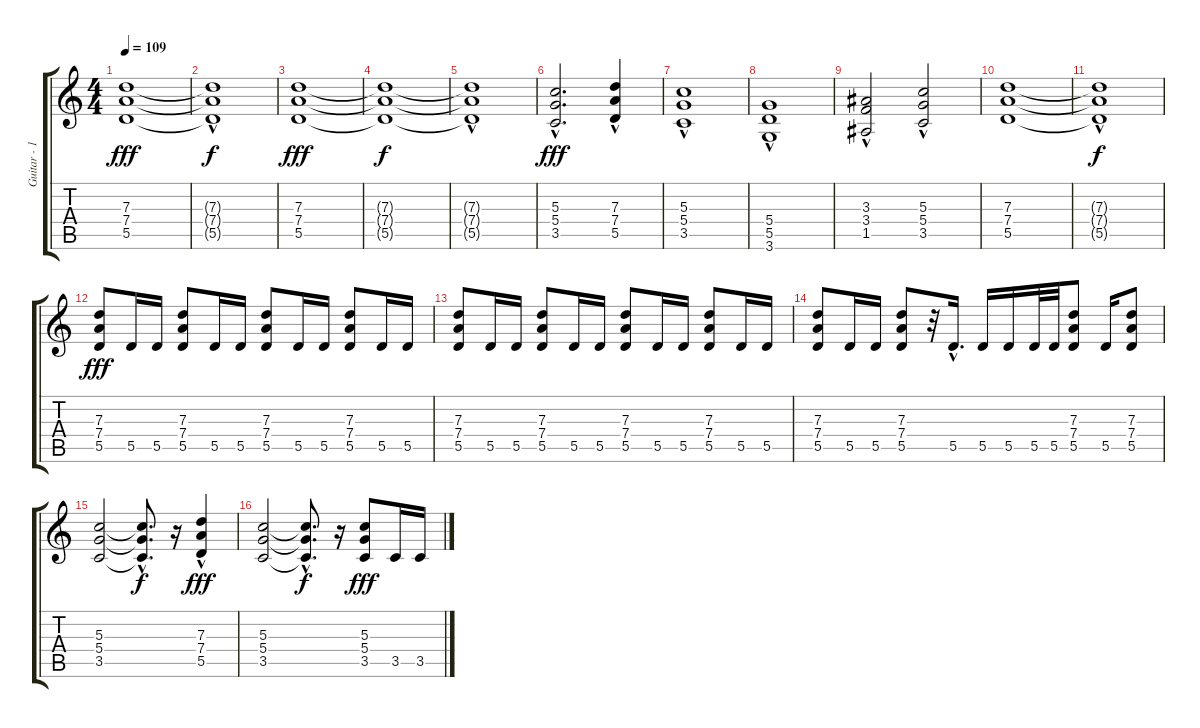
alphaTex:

\track ("Guitar - 1" "Guitar - 1") {instrument overdrivenguitar}
\staff {score tabs}
\tuning (E4 B3 G3 D3 A2 E2) {hide}
\ts (4 4)
\tempo 109
\clef g2
\ks c
(7.3 7.4 5.5).1{dy fff} |
(7.3{hac t} 7.4{hac t} 5.5{t}).1{dy f} |
(7.3 7.4 5.5).1{dy fff} |
(7.3{t} 7.4{t} 5.5{t}).1{dy f} |
(7.3{hac t} 7.4{hac t} 5.5{t}).1 |
(5.3 5.4{hac} 3.5).2{d dy fff} (7.3{hac} 7.4 5.5).4 |
(5.3{hac} 5.4 3.5{hac}).1 |
(5.4{hac} 5.5 3.6{hac}).1 |
(3.3{hac} 3.4{hac} 1.5{hac}).2 (5.3{hac} 5.4 3.5{hac}).2 |
(7.3 7.4 5.5).1 |
(7.3{hac t} 7.4{hac t} 5.5{t}).1{dy f} |
(7.3 7.4 5.5).8{dy fff} 5.5.16 5.5.16 (7.3 7.4 5.5).8 5.5.16 5.5.16 (7.3 7.4 5.5).8 5.5.16 5.5.16 (7.3 7.4 5.5).8 5.5.16 5.5.16 |
(7.3 7.4 5.5).8 5.5.16 5.5.16 (7.3 7.4 5.5).8 5.5.16 5.5.16 (7.3 7.4 5.5).8 5.5.16 5.5.16 (7.3 7.4 5.5).8 5.5.16 5.5.16 |
(7.3 7.4 5.5).8 5.5.16 5.5.16 (7.3 7.4 5.5).8 r.32 5.5{hac}.16{d} 5.5.16 5.5.16 5.5.32 5.5.32 (7.3 7.4 5.5).8 5.5.16 (7.3 7.4 5.5).8 |
(5.3 5.4 3.5).2 (5.3{hac t} 5.4{hac t} 3.5{hac t}).8{d dy f} r.16 (7.3{hac} 7.4 5.5).4{dy fff} |
(5.3 5.4 3.5).2 (5.3{hac t} 5.4{hac t} 3.5{hac t}).8{d dy f} r.16 (5.3 5.4 3.5).8{dy fff} 3.5.16 3.5.16
